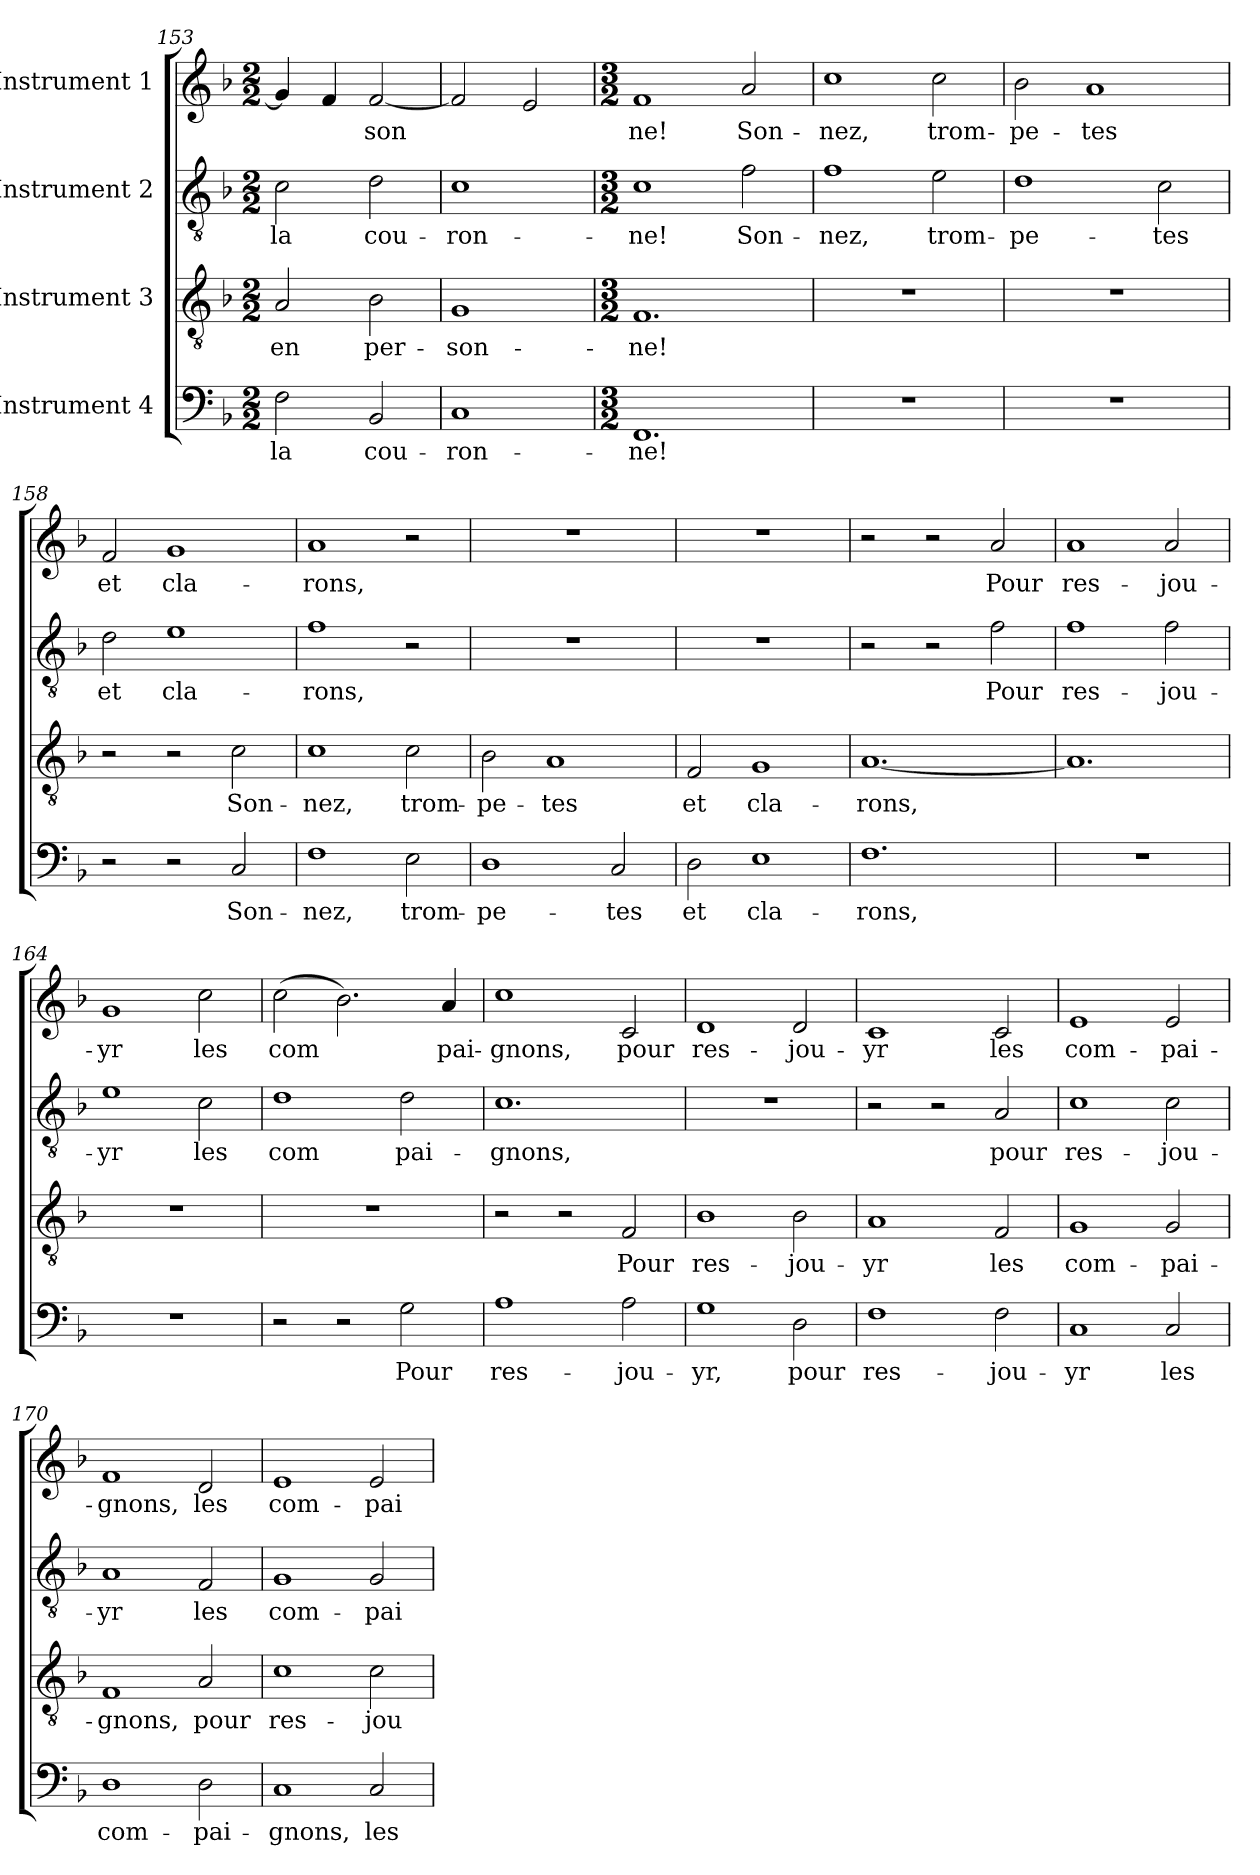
**kern	**text	**kern	**text	**kern	**text	**kern	**text
*part4	*part4	*part3	*part3	*part2	*part2	*part1	*part1
*staff4	*staff4	*staff3	*staff3	*staff2	*staff2	*staff1	*staff1
*I"Instrument 4	*	*I"Instrument 3	*	*I"Instrument 2	*	*I"Instrument 1	*
*clefF4	*	*clefGv2	*	*clefGv2	*	*clefG2	*
*k[b-]	*	*k[b-]	*	*k[b-]	*	*k[b-]	*
*F:	*	*F:	*	*F:	*	*F:	*
*M2/2	*	*M2/2	*	*M2/2	*	*M2/2	*
=153	=153	=153	=153	=153	=153	=153	=153
!	!LO:LY:b:cj	!	!LO:LY:b:cj	!	!LO:LY:b:cj	!	!LO:LY:b:cj
2F\	la	2A/	en	2c\	la	4g/]	--
!	!	!	!	!	!	!	!LO:LY:b:cj
.	.	.	.	.	.	4f/	--
!	!LO:LY:b:cj	!	!LO:LY:b:cj	!	!LO:LY:b:cj	!	!LO:LY:b:cj
2BB-/	cou-	2B-\	per-	2d\	cou-	[<2f/	-son-
=154	=154	=154	=154	=154	=154	=154	=154
!	!LO:LY:b:cj	!	!LO:LY:b:cj	!	!LO:LY:b:cj	!	!LO:LY:b:cj
1C	-ron-	1G	-son-	1c	-ron-	2f/]	--
!	!	!	!	!	!	!	!LO:LY:b:cj
.	.	.	.	.	.	2e/	--
!!LO:PB:g=z
=155	=155	=155	=155	=155	=155	=155	=155
*M3/2	*	*M3/2	*	*M3/2	*	*M3/2	*
!	!LO:LY:b:cj	!	!LO:LY:b:cj	!	!LO:LY:b:cj	!	!LO:LY:b:cj
1.FF	-ne!	1.F	-ne!	1c	-ne!	1f	-ne!
!	!	!	!	!	!LO:LY:b:cj	!	!LO:LY:b:cj
.	.	.	.	2f\	Son-	2a/	Son-
=156	=156	=156	=156	=156	=156	=156	=156
!	!	!	!	!	!LO:LY:b:cj	!	!LO:LY:b:cj
1.r	.	1.r	.	1f	-nez,	1cc	-nez,
!	!	!	!	!	!LO:LY:b:cj	!	!LO:LY:b:cj
.	.	.	.	2e\	trom-	2cc\	trom-
=157	=157	=157	=157	=157	=157	=157	=157
!	!	!	!	!	!LO:LY:b:cj	!	!LO:LY:b:cj
1.r	.	1.r	.	1d	-pe-	2b-\	-pe-
!	!	!	!	!	!	!	!LO:LY:b:cj
.	.	.	.	.	.	1a	-tes
!	!	!	!	!	!LO:LY:b:cj	!	!
.	.	.	.	2c\	-tes	.	.
=158	=158	=158	=158	=158	=158	=158	=158
!	!	!	!	!	!LO:LY:b:cj	!	!LO:LY:b:cj
2r	.	2r	.	2d\	et	2f/	et
!	!	!	!	!	!LO:LY:b:cj	!	!LO:LY:b:cj
2r	.	2r	.	1e	cla-	1g	cla-
!	!LO:LY:b:cj	!	!LO:LY:b:cj	!	!	!	!
2C/	Son-	2c\	Son-	.	.	.	.
=159	=159	=159	=159	=159	=159	=159	=159
!	!LO:LY:b:cj	!	!LO:LY:b:cj	!	!LO:LY:b:cj	!	!LO:LY:b:cj
1F	-nez,	1c	-nez,	1f	-rons,	1a	-rons,
!	!LO:LY:b:cj	!	!LO:LY:b:cj	!	!	!	!
2E\	trom-	2c\	trom-	2r	.	2r	.
=160	=160	=160	=160	=160	=160	=160	=160
!	!LO:LY:b:cj	!	!LO:LY:b:cj	!	!	!	!
1D	-pe-	2B-\	-pe-	1.r	.	1.r	.
!	!	!	!LO:LY:b:cj	!	!	!	!
.	.	1A	-tes	.	.	.	.
!	!LO:LY:b:cj	!	!	!	!	!	!
2C/	-tes	.	.	.	.	.	.
!!LO:LB:g=z
=161	=161	=161	=161	=161	=161	=161	=161
!	!LO:LY:b:cj	!	!LO:LY:b:cj	!	!	!	!
2D\	et	2F/	et	1.r	.	1.r	.
!	!LO:LY:b:cj	!	!LO:LY:b:cj	!	!	!	!
1E	cla-	1G	cla-	.	.	.	.
=162	=162	=162	=162	=162	=162	=162	=162
!	!LO:LY:b:cj	!	!LO:LY:b:cj	!	!	!	!
1.F	-rons,	[<1.A	-rons,-	2r	.	2r	.
.	.	.	.	2r	.	2r	.
!	!	!	!	!	!LO:LY:b:cj	!	!LO:LY:b:cj
.	.	.	.	2f\	Pour	2a/	Pour
=163	=163	=163	=163	=163	=163	=163	=163
!	!	!	!LO:LY:b:cj	!	!LO:LY:b:cj	!	!LO:LY:b:cj
1.r	.	1.A]	--	1f	res-	1a	res-
!	!	!	!	!	!LO:LY:b:cj	!	!LO:LY:b:cj
.	.	.	.	2f\	-jou-	2a/	-jou-
=164	=164	=164	=164	=164	=164	=164	=164
!	!	!	!	!	!LO:LY:b:cj	!	!LO:LY:b:cj
1.r	.	1.r	.	1e	-yr	1g	-yr
!	!	!	!	!	!LO:LY:b:cj	!	!LO:LY:b:cj
.	.	.	.	2c\	les	2cc\	les
=165	=165	=165	=165	=165	=165	=165	=165
!	!	!	!	!	!LO:LY:b:cj	!	!LO:LY:b:cj
2r	.	1.r	.	1d	com	(>2cc\	com-
!	!	!	!	!	!	!	!LO:LY:b:cj
2r	.	.	.	.	.	2.b-\)	--
!	!LO:LY:b:cj	!	!	!	!LO:LY:b:cj	!	!
2G\	Pour	.	.	2d\	pai-	.	.
!	!	!	!	!	!	!	!LO:LY:b:cj
.	.	.	.	.	.	4a/	-pai-
=166	=166	=166	=166	=166	=166	=166	=166
!	!LO:LY:b:cj	!	!	!	!LO:LY:b:cj	!	!LO:LY:b:cj
1A	res-	2r	.	1.c	-gnons,	1cc	-gnons,
.	.	2r	.	.	.	.	.
!	!LO:LY:b:cj	!	!LO:LY:b:cj	!	!	!	!LO:LY:b:cj
2A\	-jou-	2F/	-Pour	.	.	2c/	pour
=167	=167	=167	=167	=167	=167	=167	=167
!	!LO:LY:b:cj	!	!LO:LY:b:cj	!	!	!	!LO:LY:b:cj
1G	-yr,	1B-	res-	1.r	.	1d	res-
!	!LO:LY:b:cj	!	!LO:LY:b:cj	!	!	!	!LO:LY:b:cj
2D\	pour	2B-\	-jou-	.	.	2d/	-jou-
!!LO:LB:g=z
=168	=168	=168	=168	=168	=168	=168	=168
!	!LO:LY:b:cj	!	!LO:LY:b:cj	!	!	!	!LO:LY:b:cj
1F	res-	1A	-yr	2r	.	1c	-yr
.	.	.	.	2r	.	.	.
!	!LO:LY:b:cj	!	!LO:LY:b:cj	!	!LO:LY:b:cj	!	!LO:LY:b:cj
2F\	-jou-	2F/	les	2A/	pour	2c/	les
=169	=169	=169	=169	=169	=169	=169	=169
!	!LO:LY:b:cj	!	!LO:LY:b:cj	!	!LO:LY:b:cj	!	!LO:LY:b:cj
1C	-yr	1G	com-	1c	res-	1e	com-
!	!LO:LY:b:cj	!	!LO:LY:b:cj	!	!LO:LY:b:cj	!	!LO:LY:b:cj
2C/	les	2G/	-pai-	2c\	-jou-	2e/	-pai-
=170	=170	=170	=170	=170	=170	=170	=170
!	!LO:LY:b:cj	!	!LO:LY:b:cj	!	!LO:LY:b:cj	!	!LO:LY:b:cj
1D	com-	1F	-gnons,	1A	-yr	1f	-gnons,
!	!LO:LY:b:cj	!	!LO:LY:b:cj	!	!LO:LY:b:cj	!	!LO:LY:b:cj
2D\	-pai-	2A/	pour	2F/	les	2d/	les
=171	=171	=171	=171	=171	=171	=171	=171
!	!LO:LY:b:cj	!	!LO:LY:b:cj	!	!LO:LY:b:cj	!	!LO:LY:b:cj
1C	-gnons,	1c	res-	1G	com-	1e	com-
!	!LO:LY:b:cj	!	!LO:LY:b:cj	!	!LO:LY:b:cj	!	!LO:LY:b:cj
2C/	les	2c\	-jou-	2G/	-pai-	2e/	-pai-
=	=	=	=	=	=	=	=
*-	*-	*-	*-	*-	*-	*-	*-
